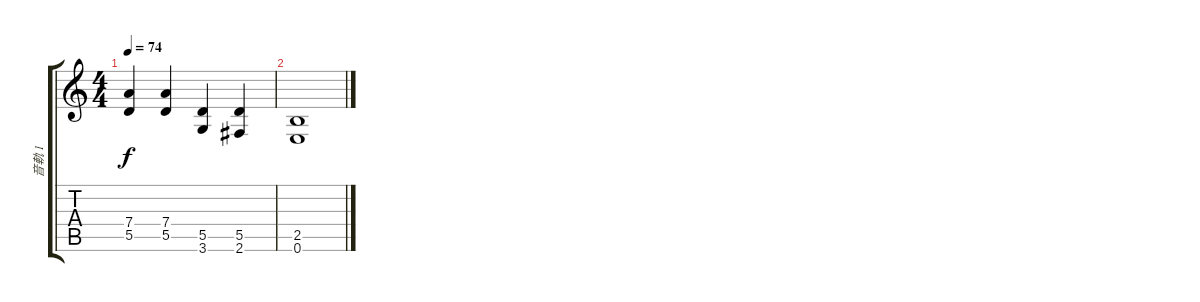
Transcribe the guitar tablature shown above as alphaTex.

\track ("音軌 1" "音軌 1") {instrument electricguitarjazz}
\staff {score tabs}
\tuning (E4 B3 G3 D3 A2 E2) {hide}
\ts (4 4)
\tempo 74
\clef g2
\ks c
(7.4 5.5).4{dy f} (7.4 5.5).4 (5.5 3.6).4 (5.5 2.6).4 |
(2.5 0.6).1
